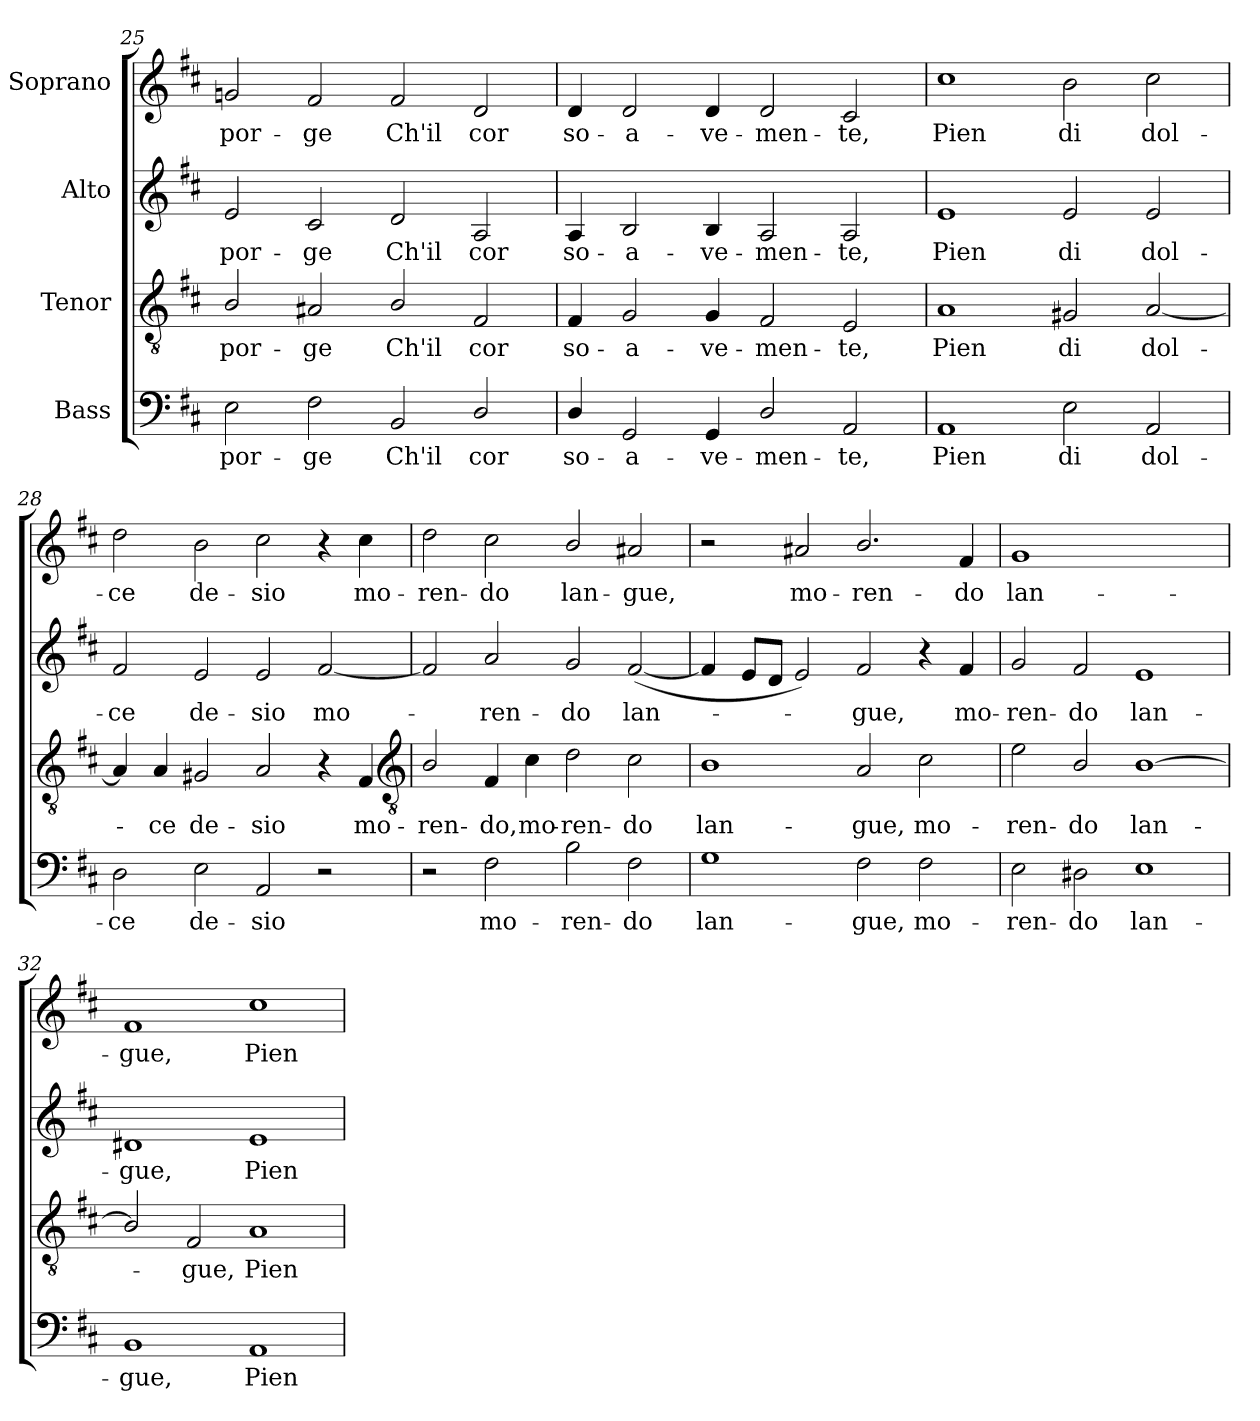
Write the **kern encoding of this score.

**kern	**text	**kern	**text	**kern	**text	**kern	**text
*part4	*part4	*part3	*part3	*part2	*part2	*part1	*part1
*staff4	*staff4	*staff3	*staff3	*staff2	*staff2	*staff1	*staff1
*I"Bass	*	*I"Tenor	*	*I"Alto	*	*I"Soprano	*
*clefF4	*	*clefGv2	*	*clefG2	*	*clefG2	*
*k[f#c#]	*	*k[f#c#]	*	*k[f#c#]	*	*k[f#c#]	*
*D:	*	*D:	*	*D:	*	*D:	*
=25	=25	=25	=25	=25	=25	=25	=25
2E\	por-	2B/	por-	2e/	por-	2gni/	por-
2F#\	-ge	2A#X/	-ge	2c#/	-ge	2f#/	-ge
2BB/	Ch'il	2B/	Ch'il	2d/	Ch'il	2f#/	Ch'il
2D/	cor	2F#/	cor	2A/	cor	2d/	cor
=26	=26	=26	=26	=26	=26	=26	=26
4D/	so-	4F#/	so-	4A/	so-	4d/	so-
2GG/	-a-	2G/	-a-	2B/	-a-	2d/	-a-
4GG/	-ve-	4G/	-ve-	4B/	-ve-	4d/	-ve-
2D/	-men-	2F#/	-men-	2A/	-men-	2d/	-men-
2AA/	-te,	2E/	-te,	2A/	-te,	2c#/	-te,
=27	=27	=27	=27	=27	=27	=27	=27
1AA	Pien	1A	Pien	1e	Pien	1cc#	Pien
2E\	di	2G#X/	di	2e/	di	2b\	di
2AA/	dol-	[2A/	dol-	2e/	dol-	2cc#\	dol-
=28	=28	=28	=28	=28	=28	=28	=28
2D\	-ce	4A/]	.	2f#/	-ce	2dd\	-ce
.	.	4A/	-ce	.	.	.	.
2E\	de-	2G#X/	de-	2e/	de-	2b\	de-
2AA/	-sio	2A/	-sio	2e/	-sio	2cc#\	-sio
2r	.	4r	.	[2f#/	mo-	4r	.
.	.	4F#/	mo-	.	.	4cc#\	mo-
*	*	*clefGv2	*	*	*	*	*
=29	=29	=29	=29	=29	=29	=29	=29
2r	.	2B/	-ren-	2f#/]	.	2dd\	-ren-
2F#\	mo-	4F#/	-do,	2a/	ren-	2cc#\	-do
.	.	4c#\	mo-	.	.	.	.
2B\	-ren-	2d\	-ren-	2g/	-do	2b/	lan-
2F#\	-do	2c#\	-do	(<[2f#/	lan-	2a#X/	-gue,
=30	=30	=30	=30	=30	=30	=30	=30
1G	lan-	1B	lan-	4f#/]	.	2r	.
.	.	.	.	8e/L	.	.	.
.	.	.	.	8d/J	.	.	.
.	.	.	.	2e/)	.	2a#X/	mo-
2F#\	-gue,	2A/	-gue,	2f#/	gue,	2.b/	-ren-
2F#\	mo-	2c#\	mo-	4r	.	.	.
.	.	.	.	4f#/	mo-	4f#/	-do
=31	=31	=31	=31	=31	=31	=31	=31
2E\	-ren-	2e\	-ren-	2g/	-ren-	1g	lan-
2D#X\	-do	2B/	-do	2f#/	-do	.	.
1E	lan-	[1B	lan-	1e	lan-	1ryy	.
=32	=32	=32	=32	=32	=32	=32	=32
1BB	-gue,	2B/]	.	1d#X	-gue,	1f#	-gue,
.	.	2F#/	gue,	.	.	.	.
1AA	Pien	1A	Pien	1e	Pien	1cc#	Pien
=	=	=	=	=	=	=	=
*-	*-	*-	*-	*-	*-	*-	*-
